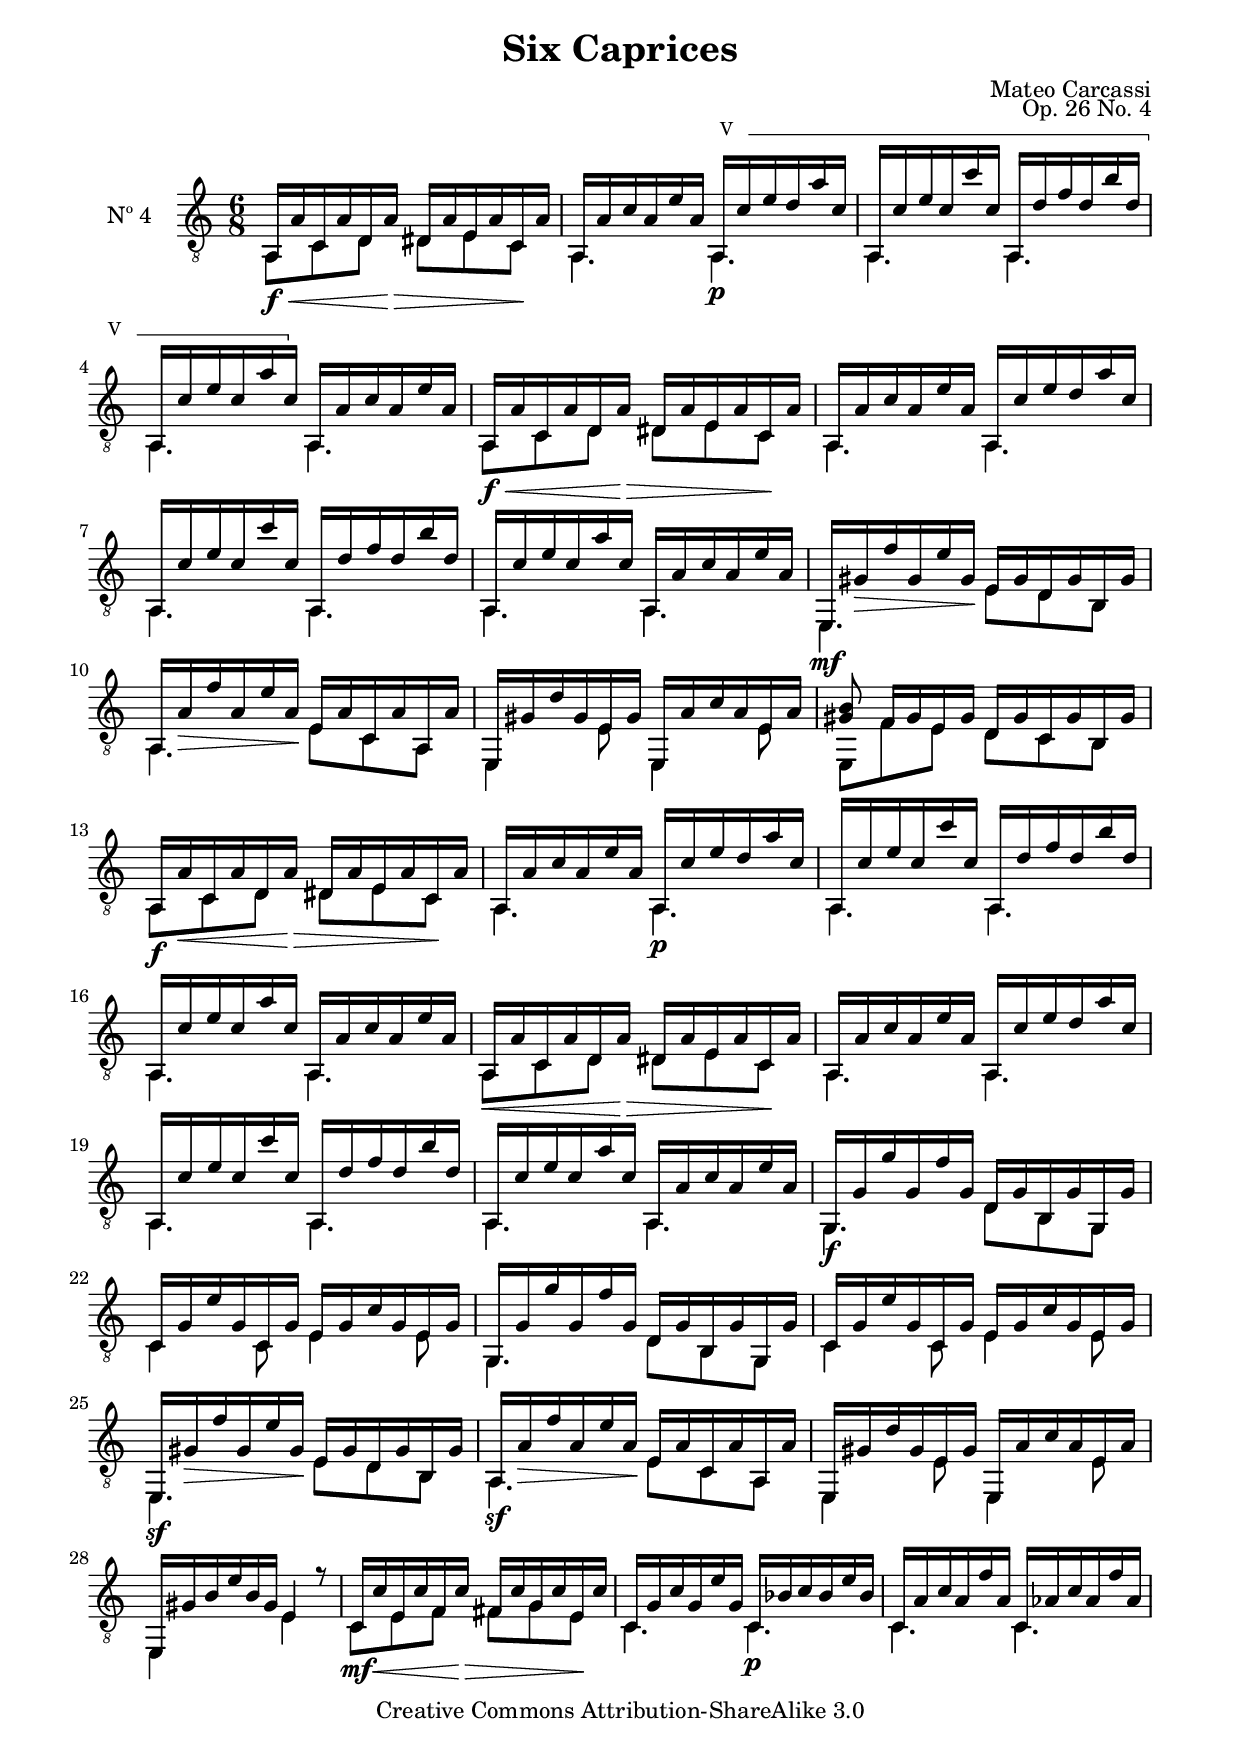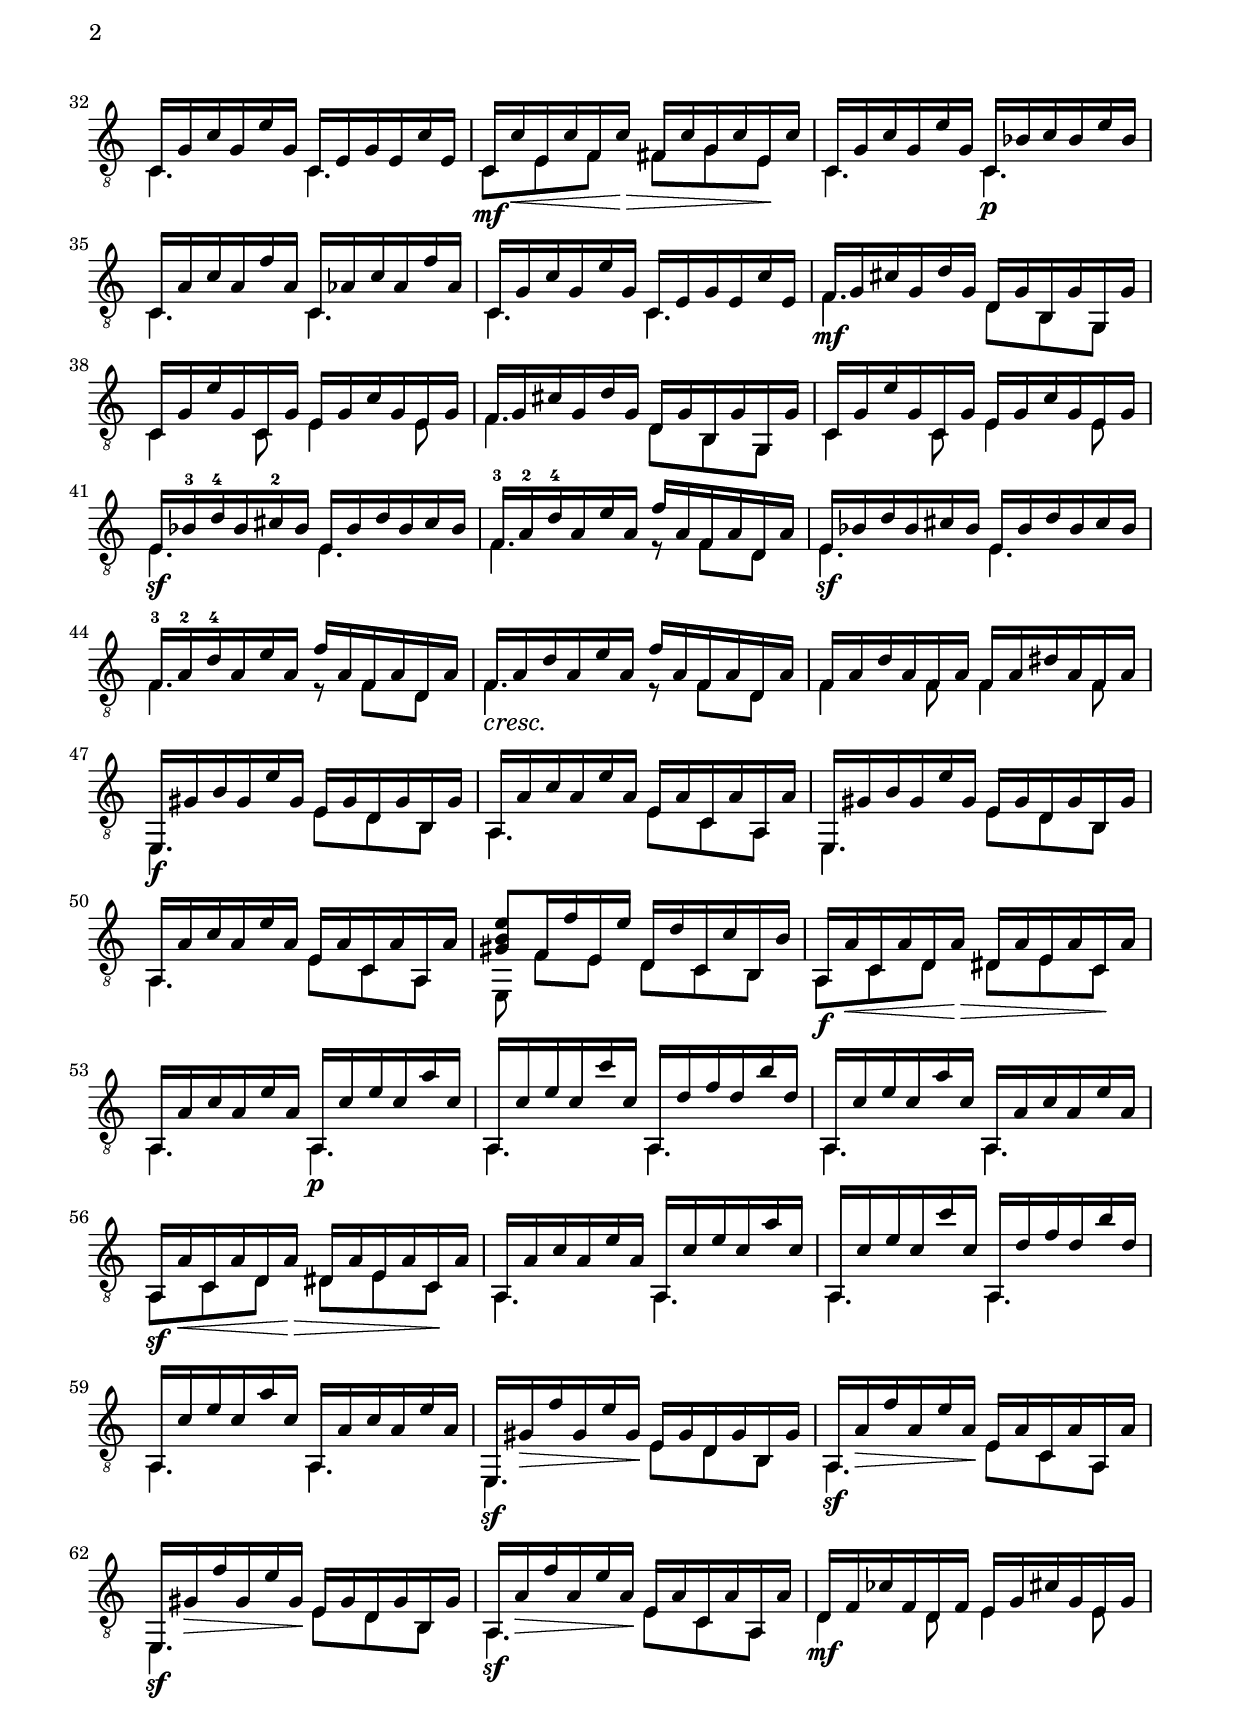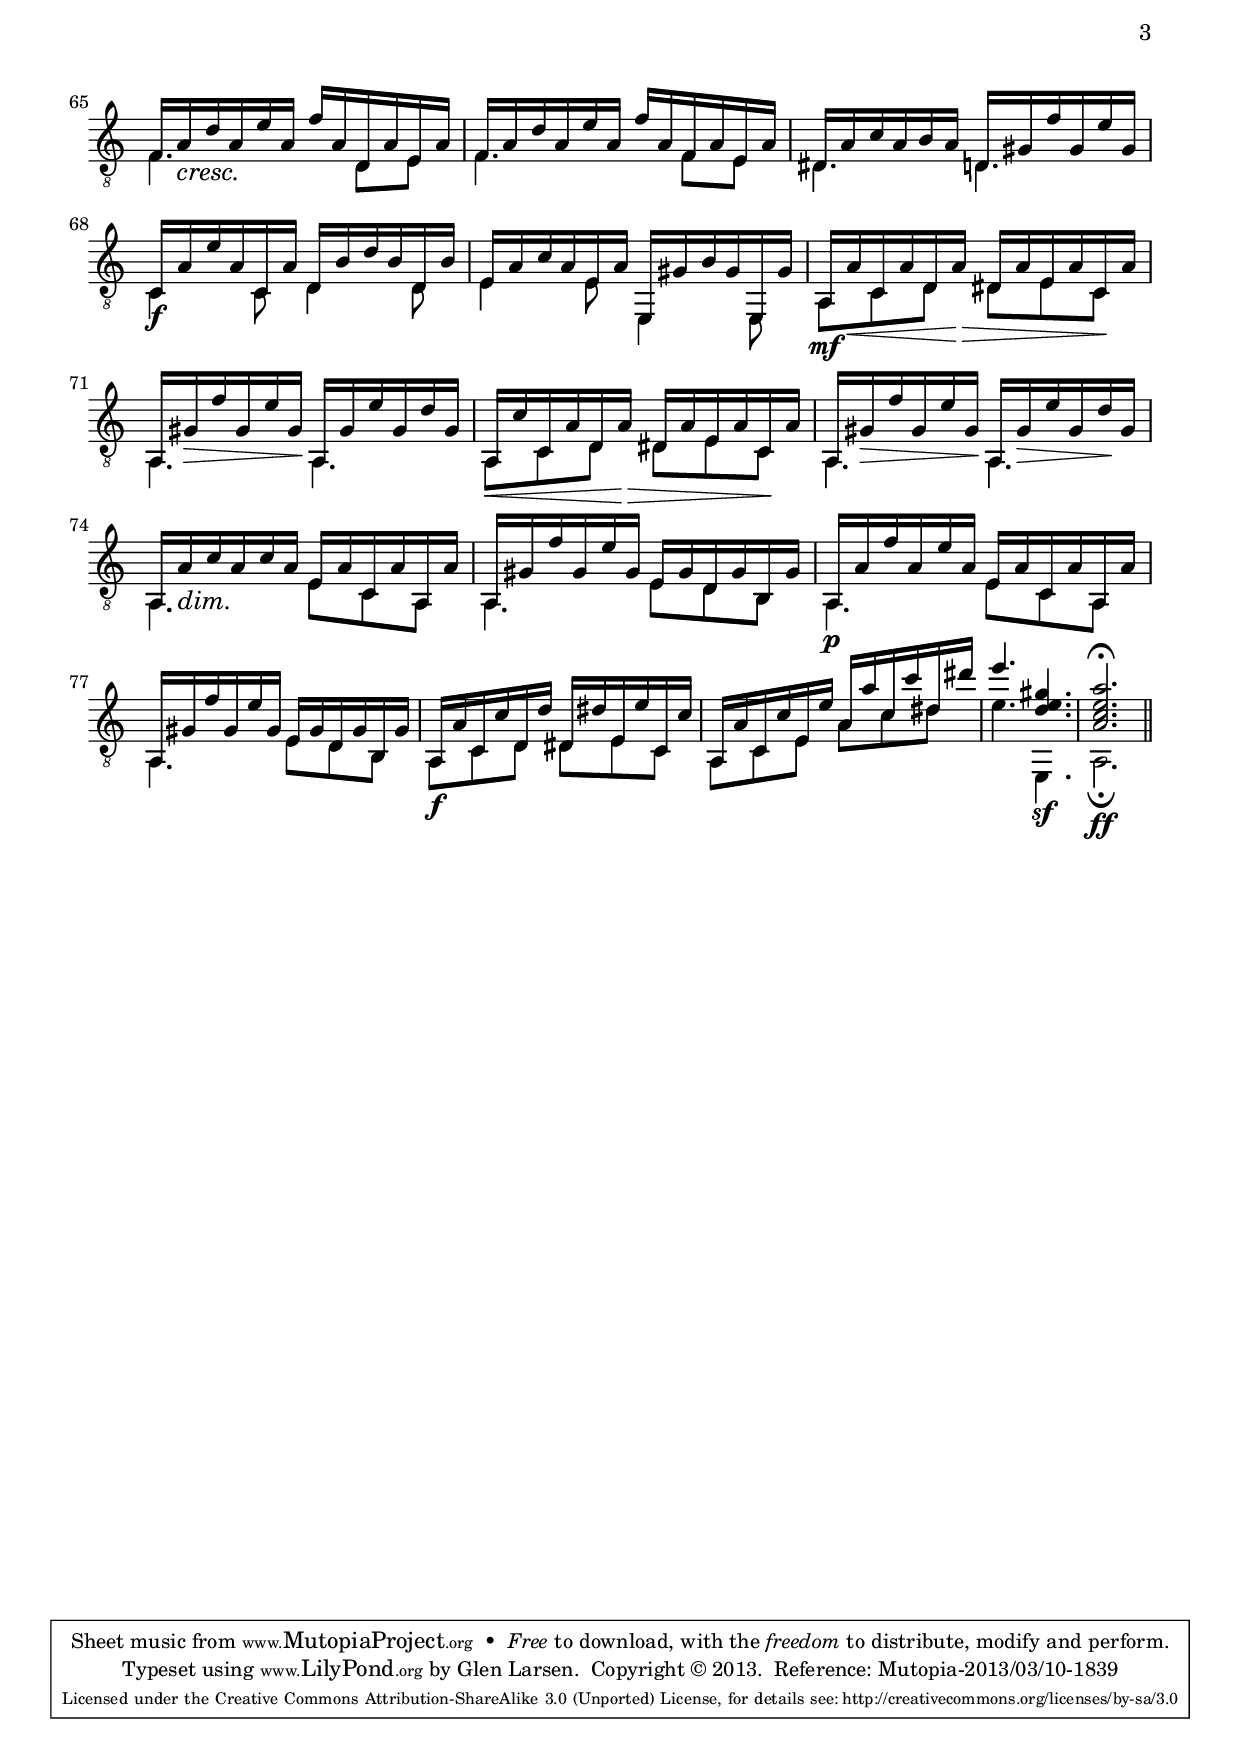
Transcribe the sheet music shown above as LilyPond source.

\version "2.19.49"

\header {
  title = "Six Caprices"
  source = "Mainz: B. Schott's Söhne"
  % Statens musikbibliotek - The Music Library of Sweden
  % Boije 91
  composer = "Mateo Carcassi"
  opus = "Op. 26 No. 4"
  year = "ca. 1827"
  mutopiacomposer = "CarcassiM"
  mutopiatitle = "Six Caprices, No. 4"
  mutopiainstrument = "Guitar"
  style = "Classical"
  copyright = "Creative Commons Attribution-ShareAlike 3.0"
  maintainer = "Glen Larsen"
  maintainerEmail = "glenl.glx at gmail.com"
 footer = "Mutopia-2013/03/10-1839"
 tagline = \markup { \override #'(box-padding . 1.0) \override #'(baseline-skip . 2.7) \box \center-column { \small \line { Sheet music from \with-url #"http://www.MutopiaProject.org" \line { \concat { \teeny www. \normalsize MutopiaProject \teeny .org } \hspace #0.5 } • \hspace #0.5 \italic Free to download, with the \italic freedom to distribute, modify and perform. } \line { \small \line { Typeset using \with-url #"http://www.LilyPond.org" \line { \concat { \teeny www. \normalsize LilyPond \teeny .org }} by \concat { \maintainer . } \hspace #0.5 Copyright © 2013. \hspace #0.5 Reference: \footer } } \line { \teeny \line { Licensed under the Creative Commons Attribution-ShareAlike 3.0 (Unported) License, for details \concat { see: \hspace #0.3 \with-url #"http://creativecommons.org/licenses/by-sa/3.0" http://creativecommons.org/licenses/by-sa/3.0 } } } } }
}

\paper {
  line-width = 18.0\cm
  top-margin = 4\mm                              %-minimum: 8 mm
  top-markup-spacing.basic-distance = #6         %-dist. from bottom of top margin to the first markup/title
  markup-system-spacing.basic-distance = #10     %-dist. from header/title to first system
  top-system-spacing.basic-distance = #12        %-dist. from top margin to system in pages with no titles
  last-bottom-spacing.padding = #2               %-min #1.5 -pads music from copyright block 
}

%% Syntax: \barre #"text" { notes } - text = any number of box
barre =
#(define-music-function (barre location str music) (string? ly:music?)
   (let ((elts (extract-named-music music '(NoteEvent EventChord))))
     (if (pair? elts)
         (let ((first-element (first elts))
               (last-element (last elts)))
           (set! (ly:music-property first-element 'articulations)
                 (cons (make-music 'TextSpanEvent 'span-direction -1)
                       (ly:music-property first-element 'articulations)))
           (set! (ly:music-property last-element 'articulations)
                 (cons (make-music 'TextSpanEvent 'span-direction 1)
                       (ly:music-property last-element 'articulations))))))
   #{
       \once \override TextSpanner.font-size = #-2
       \once \override TextSpanner.font-shape = #'upright
       \once \override TextSpanner.staff-padding = #3
       \once \override TextSpanner.style = #'line
       \once \override TextSpanner.to-barline = ##f
       \once \override TextSpanner.bound-details =
            #`((left
                (text . ,#{ \markup { \draw-line #'( 0 . -.5) } #})
                (Y . 0)
                (padding . 0.25)
                (attach-dir . -2))
               (right
                (text . ,#{ \markup { \draw-line #'( 0 . -.5) } #})
                (Y . 0)
                (padding . 0.25)
                (attach-dir . 2)))
       %% uncomment this line for make full barred
       \once  \override TextSpanner.bound-details.left.text =  \markup { #str " "}
       $music
   #})


commonVar = {
  \override DynamicTextSpanner.style = #'none
  \mergeDifferentlyHeadedOn
  \mergeDifferentlyDottedOn
}

\layout {
  \context {
    \Voice
    \override StringNumber.stencil = ##f
  }
}


upperVoice = \relative c' {
  \voiceOne
  a,16\f\< a' c, a' d, a'\> dis, a' e a c,\! a' |
  a,16 a' c a e' a, \set minimumFret=5\barre #"V " { a,\p c' e d a' c, |
  a,16 c' e c c' c, a, d' f d b' d, |
  a,16 c' e c a' c, } \set minimumFret=0 a, a' c a e' a, |
  \barNumberCheck #5
  a,16\f\< a' c, a' d, a'\> dis, a' e a c,\! a' |
  a,16 a' c a e' a, \set minimumFret=5 a, c' e d a' c, |
  a,16 c' e c c' c, a, d' f d b' d, |
  a,16 c' e c a' c, \set minimumFret=0 a, a' c a e' a, |
  \barNumberCheck #9
  e,16\mf gis'\> f' gis, e' gis,\! e gis d gis b, gis' |
  a,16 a'\> f' a, e' a,\! e a c, a' a, a' |
  e,16 gis' d' gis, e gis e, a' c a e a  |
  <gis b>8 f16[ gis e gis] d gis c, gis' b, gis' |
  \barNumberCheck #13
  a,16\f a'\< c, a' d, a'\> dis, a' e a c,\! a' |
  a,16 a' c a e' a, a,\p c' e d a' c, |
  a,16 c' e c c' c, a, d' f d b' d, |
  a,16 c' e c a' c, a, a' c a e' a, |
  % repeat above 4 bars
  a,16\< a' c, a' d, a'\> dis, a' e a c,\! a' |
  a,16 a' c a e' a, a, c' e d a' c, |
  a,16 c' e c c' c, a, d' f d b' d, |
  a,16 c' e c a' c, a, a' c a e' a, |
  \barNumberCheck #21
  g,16\f g' g' g, f' g, d g b, g' g, g' | %\
  c,16 g' e' g, c, g' e g c g e g |	  %/
  g,16 g' g' g, f' g, d g b, g' g, g' |	  %\
  c,16 g' e' g, c, g' e g c g e g |	  %/
  \barNumberCheck #25
  e,16\sf gis'\> f' gis, e' gis,\! e gis d gis b, gis' |
  a,16\sf a'\> f' a, e' a,\! e a c, a' a, a' |
  e,16 gis' d' gis, e gis e, a' c a e a  |
  e,16 gis' b e b gis e4 r8 |
  \repeat unfold 2 {
    c16\mf c'\< e, c' f, c'\> fis, c' g c e,\! c' |
    c,16 g' c g e' g, c,\p bes' c bes e bes |
    c,16 a' c a f' a, c, aes' c aes f' aes, |
    c,16 g' c g e' g, c, e g e c' e, |
  }
  \barNumberCheck #37
  f16\mf g cis g d' g, d g b, g' g, g' |
  c,16 g' e' g, c, g' e g c g e g |
  f16 g cis g d' g, d g b, g' g, g' |
  c,16 g' e' g, c, g' e g c g e g | % end of page
  \barNumberCheck #41
  e16\sf bes'-3 d-4 bes cis-2 bes e, bes' d bes cis bes |
  f16-3 a-2 d-4 a e' a, f' a, f a d, a' |
  e16\sf bes' d bes cis bes e, bes' d bes cis bes |
  f16-3 a-2 d-4 a e' a, f' a, f a d, a' |
  \barNumberCheck #45
  \once\crescTextCresc
  f16\< a d\! a e' a, f' a, f a d, a' |
  f16 a d a f a f a dis a f a |

  e,16\f gis' b gis e' gis, e gis d gis b, gis' |
  a,16 a' c a e' a, e a c, a' a, a' |
  e,16 gis' b gis e' gis, e gis d gis b, gis' |
  a,16 a' c a e' a, e a c, a' a, a' |

  <gis b e>8 f16 f' e, e' d, d' c, c' b, b' |
  a,16\f a'\< c, a' d, a'\> dis, a' e a c,\! a' |

  a,16 a' c a e' a, a,\p c' e c a' c, | %*
  a,16 c' e c c' c, a, d' f d b' d, | %*
  a,16 c' e c a' c, a, a' c a e' a, | %*
  a,16\sf a'\< c, a' d, a'\> dis, a' e a c,\! a' |
  \barNumberCheck #57
  a,16 a' c a e' a, a, c' e c a' c, | %*
  a,16 c' e c c' c, a, d' f d b' d, | %*
  a,16 c' e c a' c, a, a' c a e' a, | %*
  \repeat unfold 2 {
    e,16\sf gis'\> f' gis, e' gis,\! e gis d gis b, gis' |
    a,16\sf a'\> f' a, e' a,\! e a c, a' a, a' |
  }
  d,16\mf f ces' f, d f e g cis g e g |
  f16 \once\crescTextCresc a\< d\! a e' a, f' a, d, a' e a |
  \barNumberCheck #66
  f16 a d a e' a, f' a, f a e a |
  dis,16 a' c a b a d, gis f' gis, e' gis, |
  c,16\f a' e' a, c, a' d, b' d b d, b' |
  \barNumberCheck #69
  e,16 a c a e a e, gis' b gis e, gis' |
  a,16\mf a'\< c, a' d, a'\> dis, a' e a c,\! a' |
  a,16 gis'\> f' gis, e' gis,\! a, gis' e' gis, d' gis, |
  a,16\< c' c, a' d, a'\> dis, a' e a c,\! a' |

  a,16 gis'\> f' gis, e' gis,\! a, gis'\> e' gis, d'\! gis, |
  a,16 \once\dimTextDim a'\> c a\! c a e a c, a' a, a' |
  a,16 gis' f' gis, e' gis, e gis d gis b, gis' |
  a,16\p a' f' a, e' a, e a c, a' a, a' |

  a,16 gis' f' gis, e' gis, e gis d gis b, gis' |
  a,16\f a' c, c' d, d' dis, dis' e, e'\2 c, c'\3 |
  a,16 a' c, c' e, e' a, a' c,\3 c' dis,\3 dis' |
  e4. <d, e gis>\sf |
  <a c e a>2.\ff\fermata
  \bar "||"
}

lowerVoice = \relative c {
  \voiceTwo
  \repeat unfold 2 {
    a8 c d dis e c |
    a4. \set minimumFret=5 a4. |
    a4. a4. |
    a4. \set minimumFret=0 a4. |
  }
  e4. e'8 d b |
  a4. e'8 c a |
  e4 e'8 e,4 e'8 |
  e,8 f' e d c b |
  \repeat unfold 2 {
    a8 c d dis e c |
    \repeat unfold 3 { a4. a4. | }
  }
  \repeat unfold 2 {
    g4. d'8 b g |
    c4 c8 e4 e8 |
  }
  e,4. e'8 d b |
  a4. e'8 c a |
  e4 e'8 e,4 e'8 |
  e,4 s8 e'4 s8 |
  \repeat unfold 2 {
    c8 e f fis g e |
    \repeat unfold 3 {
      c4. c |
    }
  }
  \repeat unfold 2 {
    f4. d8 b g |
    c4 c8 e4 e8 |
  }
  \repeat unfold 2 {
    e4. e |
    f4. r8 f d |
  }
  f4. r8 f d |
  f4 f8 f4 f8 |
  \repeat unfold 2 {
    e,4. e'8 d b |
    a4. e'8 c a |
  }
  e8 f'[ e] d c b |
  a8 c d dis e c |
  \repeat unfold 3 {
    a4. a |
  }
  a8 c d dis e c |
  \repeat unfold 3 {
    a4. a |
  }
  \repeat unfold 2 {
    e4. e'8 d b |
    a4. e'8 c a |
  }
  d4 d8 e4 e8 |

  f4. s8 d e |
  \barNumberCheck #66
  f4. s8 f e |
  dis4. d |
  c4 c8 d4 d8 |

  e4 e8 e,4 e8 |
  a8 c d dis e c |
  a4. a |
  a8 c d dis e c |

  a4. a |
  a4. e'8 c a |
  a4. e'8 d b |
  a4. e'8 c a |

  a4. e'8 d b |
  a8 c d dis e c |
  a8 c e a c\3 dis\3 |
  e4.\3 e,, |
  a2._\fermata |
}


\score {
  <<
    \new Staff = "Guitar" \with {
      midiInstrument = #"acoustic guitar (nylon)"
      instrumentName = #"Nº 4"
    } <<
      \commonVar
      \clef "treble_8"
      \key a \minor \time 6/8
      \context Voice = "upperVoice" \upperVoice
      \context Voice = "lowerVoice" \lowerVoice
    >>
%{
    \new TabStaff = "guitar tab" \with {
      restrainOpenStrings = ##t
    }
    <<
      \clef moderntab
      \context TabVoice = "upperVoice" \upperVoice
      \context TabVoice = "lowerVoice" \lowerVoice
    >>
%}
  >>
  \layout {}
  \midi {
    \tempo 4 = 92
  }
}
